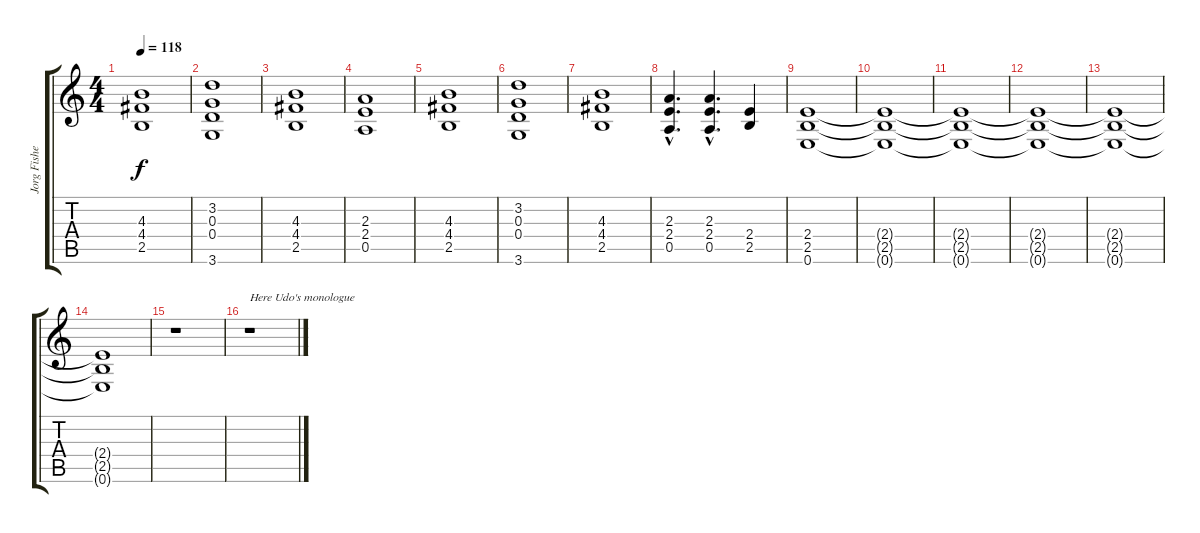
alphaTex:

\track ("Jorg Fisher" "Jorg Fishe") {instrument distortionguitar}
\staff {score tabs}
\tuning (E4 B3 G3 D3 A2 E2) {hide}
\ts (4 4)
\tempo 118
\clef g2
\ks c
(4.3 4.4 2.5).1{dy f} |
(3.2 0.3 0.4 3.6).1 |
(4.3 4.4 2.5).1 |
(2.3 2.4 0.5).1 |
(4.3 4.4 2.5).1 |
(3.2 0.3 0.4 3.6).1 |
(4.3 4.4 2.5).1 |
(2.3{hac} 2.4{hac} 0.5{hac}).4{d} (2.3{hac} 2.4{hac} 0.5{hac}).4{d} (2.4 2.5).4 |
(2.4 2.5 0.6).1 |
(2.4{t} 2.5{t} 0.6{t}).1 |
(2.4{t} 2.5{t} 0.6{t}).1 |
(2.4{t} 2.5{t} 0.6{t}).1 |
(2.4{t} 2.5{t} 0.6{t}).1 |
(2.4{t} 2.5{t} 0.6{t}).1 |
r.1 |
r.1{txt "Here Udo's monologue"}
